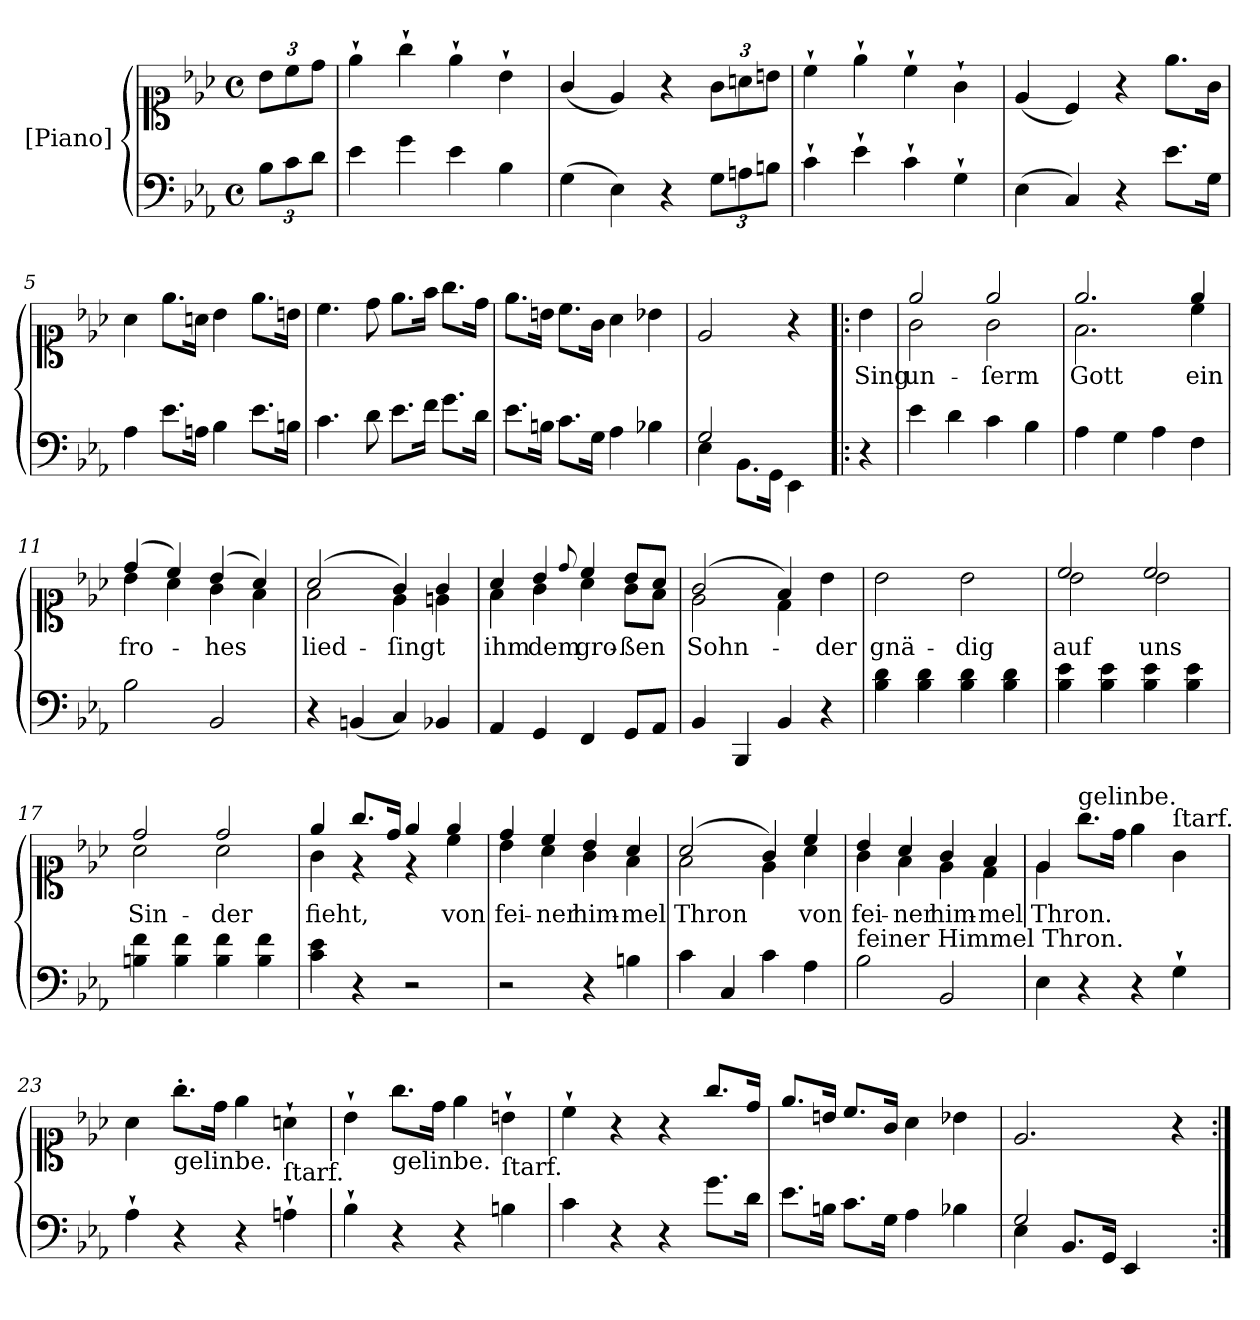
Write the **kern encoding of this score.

**kern	**kern	**text
*part2	*part1	*part1
*staff2	*staff1	*staff1
*I"[Piano]	*I"[Piano]	*
*clefF4	*clefC1	*
*k[b-e-a-]	*k[b-e-a-]	*
*M4/4	*M4/4	*
*met(c)	*met(c)	*
=	=	=
12B-\L	12b-\L	.
12c\	12cc\	.
12d\J	12dd\J	.
=1	=1	=1
4e-\	4ee-`\	.
4g\	4gg`\	.
4e-\	4ee-`\	.
4B-\	4b-`\	.
=2	=2	=2
(4G\	(4g/	.
4E-\)	4e-/)	.
4r	4r	.
12G\L	12g\L	.
12An\	12an\	.
12Bn\J	12bn\J	.
=3	=3	=3
4c`\	4cc`\	.
4e-`\	4ee-`\	.
4c`\	4cc`\	.
4G`\	4g`\	.
=4	=4	=4
(4E-\	(4e-/	.
4C/)	4c/)	.
4r	4r	.
8.e-\L	8.ee-\L	.
16G\Jk	16g\Jk	.
=5	=5	=5
4A-\	4a-\	.
8.e-\L	8.ee-\L	.
16An\Jk	16an\Jk	.
4B-\	4b-\	.
8.e-\L	8.ee-\L	.
16Bn\Jk	16bn\Jk	.
=6	=6	=6
4.c\	4.cc\	.
8d\	8dd\	.
8.e-\L	8.ee-\L	.
16f\Jk	16ff\Jk	.
8.g\L	8.gg\L	.
16d\Jk	16dd\Jk	.
=7	=7	=7
8.e-\L	8.ee-\L	.
16Bn\Jk	16bn\Jk	.
8.c\L	8.cc\L	.
16G\Jk	16g\Jk	.
4A-\	4a-\	.
4B-X\	4b-X\	.
=8	=8	=8
*^	*	*
2G/	4E-\	2e-/	.
.	8.BB-\L	.	.
.	16GG\Jk	.	.
4ryy	4EE-\	4r	.
*v	*v	*	*
=!|:	=!|:	=!|:
4r	4b-\	Sing
=9	=9	=9
*	*^	*
4e-\	2ee-/	2g\	un-
4d\	.	.	.
4c\	2ee-/	2g\	-ſerm
4B-\	.	.	.
=10	=10	=10	=10
4A-\	2.ee-/	2.f\	Gott
4G\	.	.	.
4A-\	.	.	.
4F\	4ee-/	4cc\	ein
=11	=11	=11	=11
2B-\	(>4dd/	4b-\	fro-
.	4cc/)	4a-\	.
2BB-/	(4b-/	4g\	-hes
.	4a-/)	4f\	.
=12	=12	=12	=12
4r	(2a-/	2f\	lied-
(4BBn/	.	.	.
4C/)	4g/)	4e-\	-ſingt
4BB-X/	4g/	4en\	.
=13	=13	=13	=13
4AA-/	4a-/	4f\	ihm
4GG/	4b-/	4g\	dem
.	8qqdd/	.	.
4FF/	4cc/	4a-\	gro-
8GG/L	8b-/L	8g\L	-ßen
8AA-/J	8a-/J	8f\J	.
=14	=14	=14	=14
4BB-/	(2g/	2e-\	Sohn-
4BBB-/	.	.	.
4BB-/	4f/)	4d\	.
4r	4b-\	4ryy	-der
*	*v	*v	*
=15	=15	=15
4B-\ 4d\	2b-\	gnä-
4B-\ 4d\	.	.
4B-\ 4d\	2b-\	-dig
4B-\ 4d\	.	.
=16	=16	=16
*	*^	*
4B-\ 4e-\	2cc/	2b-\	auf
4B-\ 4e-\	.	.	.
4B-\ 4e-\	2cc/	2b-\	uns
4B-\ 4e-\	.	.	.
=17	=17	=17	=17
4Bn\ 4f\	2dd/	2a-\	Sin-
4B\ 4f\	.	.	.
4B\ 4f\	2dd/	2a-\	-der
4B\ 4f\	.	.	.
=18	=18	=18	=18
4c\ 4e-\	4ee-/	4g\	fieht,
4r	8.gg/L	4r	.
.	16dd/Jk	.	.
2r	4ee-/	4r	.
.	4ee-/	4cc\	von
=19	=19	=19	=19
2r	4dd/	4b-\	fei-
.	4cc/	4a-\	-ner
4r	4b-/	4g\	him-
4Bn\	4a-/	4f\	-mel
=20	=20	=20	=20
4c\	(2a-/	2f\	Thron
4C/	.	.	.
4c\	4g/)	4e-\	.
4A-\	4cc/	4a-\	von
=21	=21	=21	=21
!LO:TX:a:t=feiner Himmel Thron.	!	!	!
2B-\	4b-/	4g\	fei-
.	4a-/	4f\	-ner
2BB-/	4g/	4e-\	him-
.	4f/	4d\	-mel
=22	=22	=22	=22
4E-\	4e-/	4e-\	Thron.
!	!LO:TX:a:t=gelinbe.	!	!
4r	8.gg\L	4ryy	.
.	16dd\Jk	.	.
4r	4ee-\	2ryy	.
!	!LO:TX:a:t=ſtarf.	!	!
4G`\	4g\	.	.
*	*v	*v	*
=23	=23	=23
4A-`\	4a-\	.
!	!LO:TX:b:t=gelinbe.	!
4r	8.gg'\L	.
.	16dd\Jk	.
4r	4ee-\	.
!	!LO:TX:b:t=ſtarf.	!
4An`\	4an`\	.
=24	=24	=24
4B-`\	4b-`\	.
!	!LO:TX:b:t=gelinbe.	!
4r	8.gg\L	.
.	16dd\Jk	.
4r	4ee-\	.
!	!LO:TX:b:t=ſtarf.	!
4Bn\	4bn`\	.
=25	=25	=25
4c\	4cc`\	.
4r	4r	.
4r	4r	.
8.g\L	8.gg/L	.
16d\Jk	16dd/Jk	.
=26	=26	=26
8.e-\L	8.ee-/L	.
16Bn\Jk	16bn/Jk	.
8.c\L	8.cc/L	.
16G\Jk	16g/Jk	.
4A-\	4a-\	.
4B-X\	4b-X\	.
=27	=27	=27
*^	*	*
2G/	4E-\	2.e-/	.
.	8.BB-/L	.	.
.	16GG/Jk	.	.
2ryy	4EE-/	.	.
.	4ryy	4r	.
*v	*v	*	*
=:|!	=:|!	=:|!
*-	*-	*-
